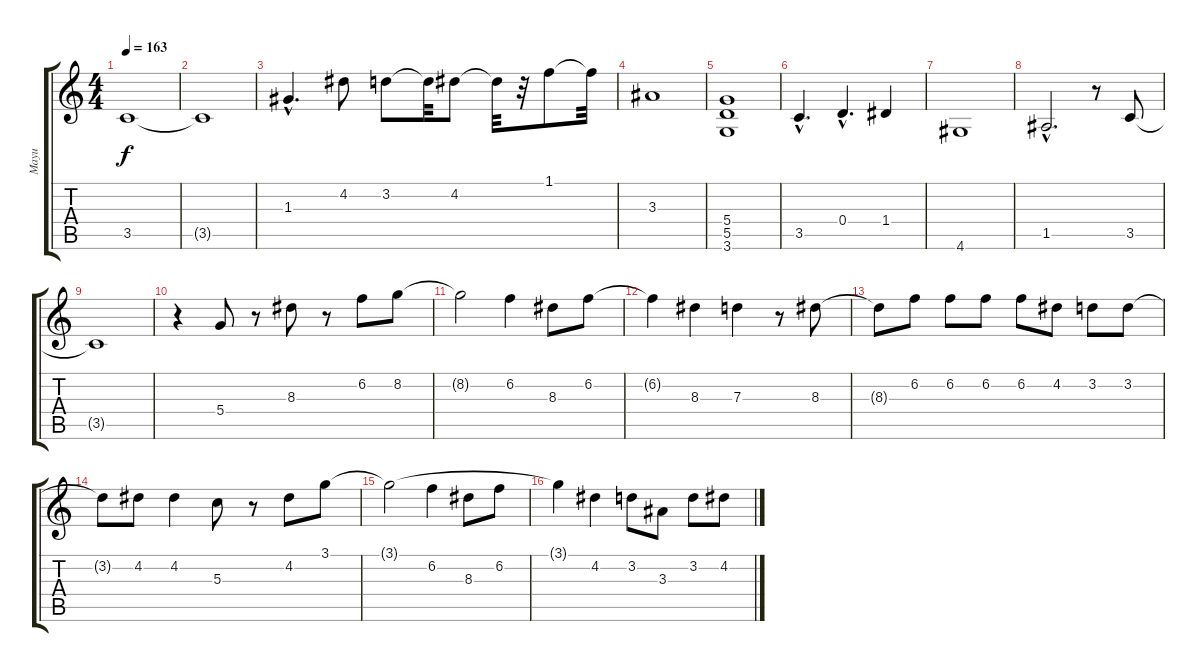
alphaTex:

\track ("Mayu" "Mayu") {instrument electricguitarclean}
\staff {score tabs}
\tuning (E4 B3 G3 D3 A2 E2) {hide}
\ts (4 4)
\tempo 163
\clef g2
\ks c
3.5{t}.1{dy f} |
3.5{t}.1 |
1.3{hac}.4{d} 4.2.8 3.2.8 3.2{t}.32 4.2.8 4.2{t}.32 r.32 1.1.8 1.1{t}.32 |
3.3.1 |
(5.4 5.5 3.6).1 |
3.5{hac}.4{d} 0.4{hac}.4{d} 1.4.4 |
4.6.1 |
1.5{hac}.2{d} r.8 3.5.8 |
3.5{t}.1 |
r.4 5.4.8{volume 16 balance 8} r.8 8.3.8 r.8 6.2.8 8.2.8 |
8.2{t}.2 6.2.4 8.3.8 6.2.8 |
6.2{t}.4 8.3.4 7.3.4 r.8 8.3.8 |
8.3{t}.8 6.2.8 6.2.8 6.2.8 6.2.8 4.2.8 3.2.8 3.2.8 |
3.2{t}.8 4.2.8 4.2.4 5.3.8 r.8 4.2.8 3.1.8 |
3.1{t}.2 6.2.4 8.3.8 6.2.8 |
3.1{t}.4 4.2.4 3.2.8 3.3.8 3.2.8 4.2.8
